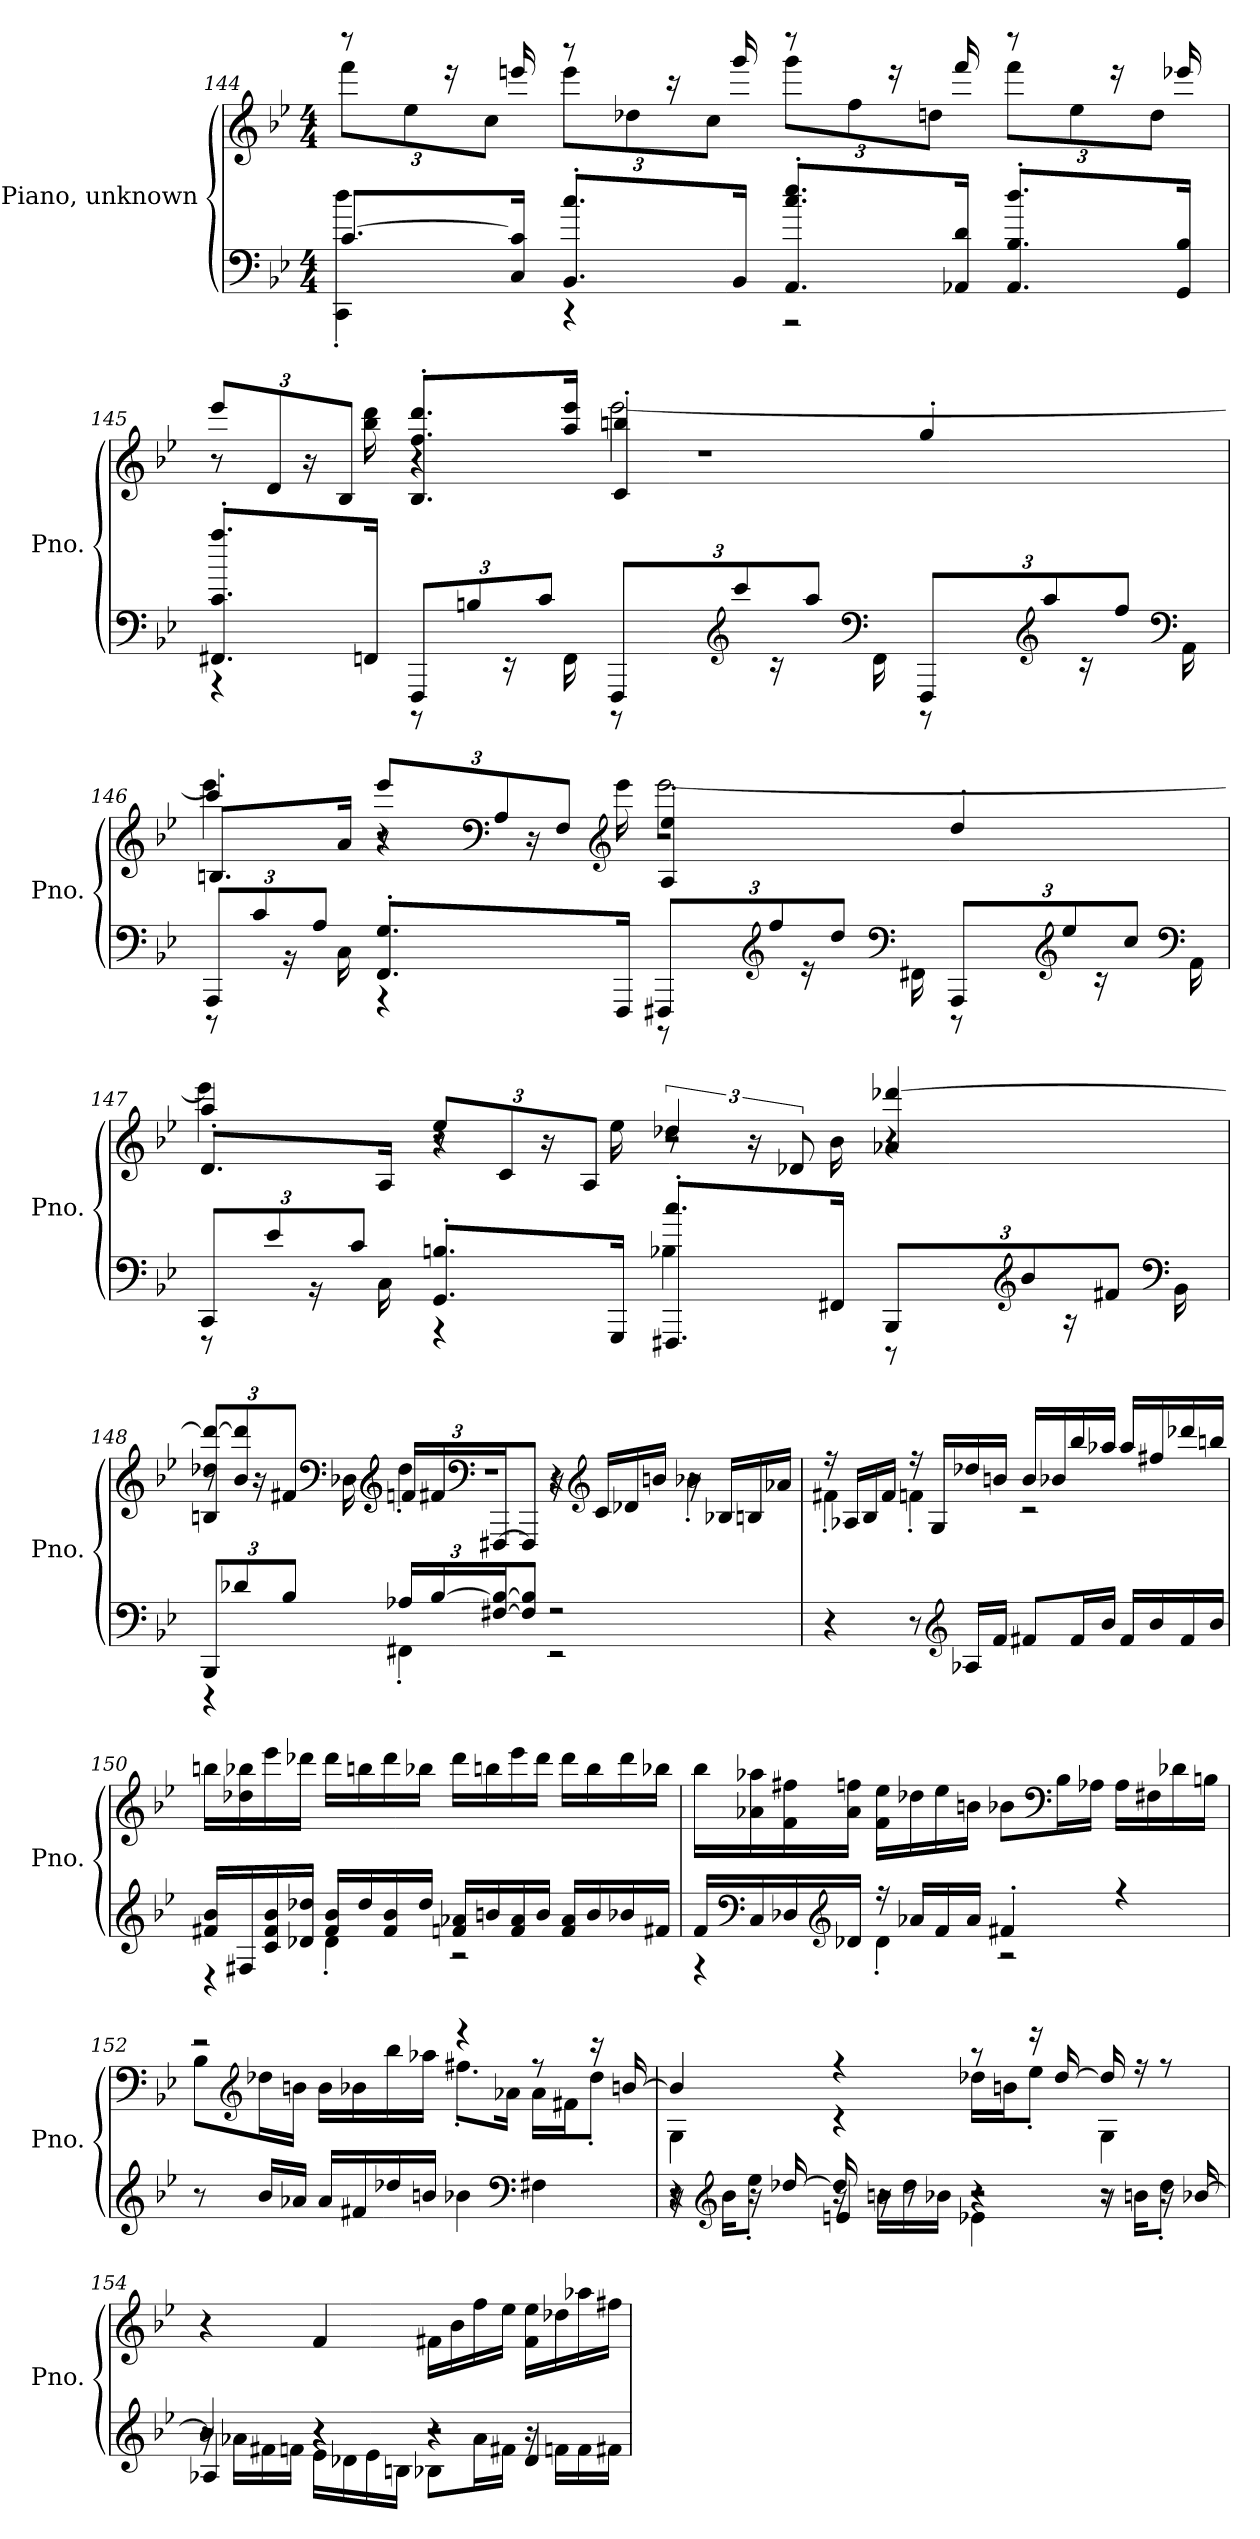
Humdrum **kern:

**kern	**kern
*part1	*part1
*staff2	*staff1
*I"Piano, unknown	*
*I'Pno.	*
!!LO:LB:g=z
*clefF4	*clefG2
*k[b-e-]	*k[b-e-]
*M4/4	*M4/4
=144	=144
*^	*^
*	*	*	*Xbrackettup
[8.c/L	4CC\' 4dd\'	8r	12fff\L
.	.	.	12ee-\
.	.	16r	.
.	.	.	12cc\J
16C/ 16c/]Jk	.	16eeen/	.
8.BB-/' 8.cc/'L	4r	8r	12eee\L
.	.	.	12dd-X\
.	.	16r	.
.	.	.	12cc\J
16BB-/Jk	.	16ggg/	.
8.AA/' 8.cc/' 8.ee-/'L	2r	8r	12ggg\L
.	.	.	12ff\
.	.	16r	.
.	.	.	12ddn\J
16AA-X/ 16d/Jk	.	16fff/	.
8.AA-/' 8.B-/' 8.dd/'L	.	8r	12fff\L
.	.	.	12ee-\
.	.	16r	.
.	.	.	12dd\J
16GG/ 16B-/Jk	.	16eee-X/	.
!!LO:LB:g=z
=145	=145	=145	=145
*	*	*	*^
8.FF#X/' 8.c/' 8.aa/'L	4r	1r	8r	12eee-/L
.	.	.	.	12d/
.	.	.	16r	.
.	.	.	.	12B-/J
16FFn/Jk	.	.	16bb-\ 16ddd\	.
*Xbrackettup	*	*	*	*
12FFF/L	8r	.	4r	8.B-/' 8.ff/' 8.ddd/'L
12Bn/	.	.	.	.
.	16r	.	.	.
12c/J	.	.	.	.
.	16FF\	.	.	16aa/ 16eee-/Jk
12FFF/L	8r	.	[2eee-\	4c/' 4bbn/'
*clefG2	*	*	*	*
12ccc/	.	.	.	.
.	16r	.	.	.
12aa/J	.	.	.	.
*clefF4	*	*	*	*
.	16FF\	.	.	.
12FFF/L	8r	.	.	4gg'/
*clefG2	*	*	*	*
12aa/	.	.	.	.
.	16r	.	.	.
12ff/J	.	.	.	.
*clefF4	*	*	*	*
.	16AA\	.	.	.
!!LO:LB:g=z	!!	!!
=146	=146	=146	=146	=146
12AAA/L	8r	4ccc/	4eee-\]	8.Bn'/L
12c/	.	.	.	.
.	16r	.	.	.
12A/J	.	.	.	.
.	16C\	.	.	16a/Jk
8.FF/' 8.G/'L	4r	4r	8r	12eee-/L
*	*	*clefF4	*	*
.	.	.	.	12A/
.	.	.	16r	.
.	.	.	.	12F/J
*	*	*clefG2	*	*
16FFF/Jk	.	.	16eee-\	.
12FFF#X/L	8r	2r	[2eee-\	4A/' 4ee-/'
*clefG2	*	*	*	*
12ff/	.	.	.	.
.	16r	.	.	.
12dd/J	.	.	.	.
*clefF4	*	*	*	*
.	16FF#X\	.	.	.
12AAA/L	8r	.	.	4dd'/
*clefG2	*	*	*	*
12ee-/	.	.	.	.
.	16r	.	.	.
12cc/J	.	.	.	.
*clefF4	*	*	*	*
.	16AA\	.	.	.
!!LO:LB:g=z	!!	!!
=147	=147	=147	=147	=147
12CC/L	8r	4aa/	4eee-\]	8.d'/L
12e-/	.	.	.	.
.	16r	.	.	.
12c/J	.	.	.	.
.	16C\	.	.	16A/Jk
8.GG/' 8.Bn/'L	4r	4r	8r	12ee-/L
.	.	.	.	12c/
.	.	.	16r	.
.	.	.	.	12A/J
16GGG/Jk	.	.	16ee-\	.
*	*	*	*	*brackettup
8.FFF#X/' 8.cc/'L	4B-X\	2r	8r	6dd-X/
.	.	.	16r	.
.	.	.	.	12d-X/
16FF#X/Jk	.	.	16b-\	.
12BBB-/L	8r	.	4r	4a-X/ [4ddd-X/
*clefG2	*	*	*	*
12b-/	.	.	.	.
.	16r	.	.	.
12f#X/J	.	.	.	.
*clefF4	*	*	*	*
.	16BB-\	.	.	.
!!LO:PB:g=z	!!	!!
=148	=148	=148	=148	=148
*	*	*	*	*Xbrackettup
12BBB-/L	4r	1r	8r	12Bn/ 12dd-X/ 12ddd-/_L
12d-X/	.	.	.	12b-/ 12ddd-/]
.	.	.	16r	.
12B-/J	.	.	.	12f#X/J
*	*	*clefF4	*	*
.	.	.	16D-X\	.
*	*	*clefG2	*	*
24A-X/LL	4FF#X'\	.	4dd-'\	24fn/LL
[24B-/	.	.	.	24f#X/
*	*	*clefF4	*	*
[24F#X/ 24B-/_J	.	.	.	[24FFF#X/J
8F#/] 8B-/]J	.	.	.	8FFF#/J]
2r	2r	.	4r	16r
*	*	*clefG2	*	*
.	.	.	.	16c/LL
.	.	.	.	16d-X/
.	.	.	.	16bn/JJ
.	.	.	4b-X'\	16r
.	.	.	.	16B-X/LL
.	.	.	.	16Bn/
.	.	.	.	16a-X/JJ
*v	*v	*	*	*
*	*	*v	*v
!!LO:LB:g=z
=149	=149	=149
4r	16r	4f#X'\
.	16A-X/LL	.
.	16B-/	.
.	16f#/JJ	.
8r	16r	4fn'\
.	16G/LL	.
*clefG2	*	*
16A-X/LL	16dd-X/	.
16f/JJ	16bn/JJ	.
8f#X/L	16b/LL	2r
.	16b-X/	.
16f#/L	16bb-/	.
16b-/JJ	16aa-X/JJ	.
16f#/LL	16aa-/LL	.
16b-/	16ff#X/	.
16f#/	16ddd-X/	.
16b-/JJ	16bbn/JJ	.
*	*v	*v
!!LO:LB:g=z
=150	=150
*^	*
16f#X/ 16b-/LL	4r	16bbn\LL
16F#X/	.	16dd-X\ 16bb-X\
16c/ 16f#/ 16b-/	.	16eee-\
16d-X/ 16dd-X/JJ	.	16ddd-X\JJ
16f#/ 16b-/LL	4d-'\	16ddd-\LL
16dd-/	.	16bbn\
16f#/ 16b-/	.	16ddd-\
16dd-/JJ	.	16bb-X\JJ
16fn/ 16a-X/LL	2r	16ddd-\LL
16bn/	.	16bbn\
16f/ 16a-/	.	16eee-\
16b/JJ	.	16ddd-\JJ
16f/ 16a-/LL	.	16ddd-\LL
16b/	.	16bb\
16b-X/	.	16ddd-\
16f#X/JJ	.	16bb-X\JJ
!!LO:LB:g=z
=151	=151	=151
16f/LL	4r	16bb-\LL
*clefF4	*	*
16C/	.	16a-X\ 16aa-X\
16D-X/	.	16f\ 16ff#X\
*clefG2	*	*
16d-X/JJ	.	16a-\ 16ffn\JJ
16r	4d-'\	16f\ 16ee-\LL
16a-X/LL	.	16dd-X\
16f/	.	16ee-\
16a-/JJ	.	16bn\JJ
4f#X'/	2r	8b-X\L
*	*	*clefF4
.	.	16B-\L
.	.	16A-X\JJ
4r	.	16A-\LL
.	.	16F#X\
.	.	16d-X\
.	.	16Bn\JJ
*v	*v	*
!!LO:LB:g=z
=152	=152
*	*^
8r	2r	8B-\L
*	*clefG2	*
16b-/LL	.	16dd-X\L
16a-X/JJ	.	16bn\JJ
16a-/LL	.	16b\LL
16f#X/	.	16b-X\
16dd-X/	.	16bb-\
16bn/JJ	.	16aa-X\JJ
4b-X\	4r	8.ff#X'\L
.	.	16a-X\Jk
*clefF4	*	*
4F#X\	8r	16a-\LL
.	.	16f#X\J
.	16r	8dd-'\J
.	[16bn/	.
!!LO:LB:g=z	!!
=153	=153	=153
*^	*	*
*	*^	*	*
8r	16r	4r	4b/]	4G\
*clefG2	*	*	*	*
.	16b-\KL	.	.	.
16r	8ee-'\J	.	.	.
[16dd-X/	.	.	.	.
16dd-/]	16r	4en/	4r	4r
16r	16bn\LL	.	.	.
8r	16dd-\	.	.	.
.	16b-X\JJ	.	.	.
4r	4e-X\	2r	8r	16dd-X\LL
.	.	.	.	16bn\J
.	.	.	16r	8ee-'\J
.	.	.	[16dd-/	.
8r	16r	.	16dd-/]	4G\
.	16bn\KL	.	16r	.
16r	8dd-'\J	.	8r	.
[16b-X/	.	.	.	.
*	*	*	*v	*v
!!LO:PB:g=z
=154	=154	=154	=154
4b-/]	16r	4A-X/	4r
.	16a-X\LL	.	.
.	16f#X\	.	.
.	16fn\JJ	.	.
4r	16e-\LL	4r	4f/
.	16d-X\	.	.
.	16e-\	.	.
.	16Bn\JJ	.	.
2r	8B-X\L	4r	16f#X\LL
.	.	.	16b-\
.	16a-\L	.	16ff\
.	16f#X\JJ	.	16ee-\JJ
.	16r	4d-/	16f#\ 16ee-\LL
.	16fn\LL	.	16dd-X\
.	16f\	.	16aa-X\
.	16f#X\JJ	.	16ff#X\JJ
*v	*v	*v	*
=	=
*-	*-
